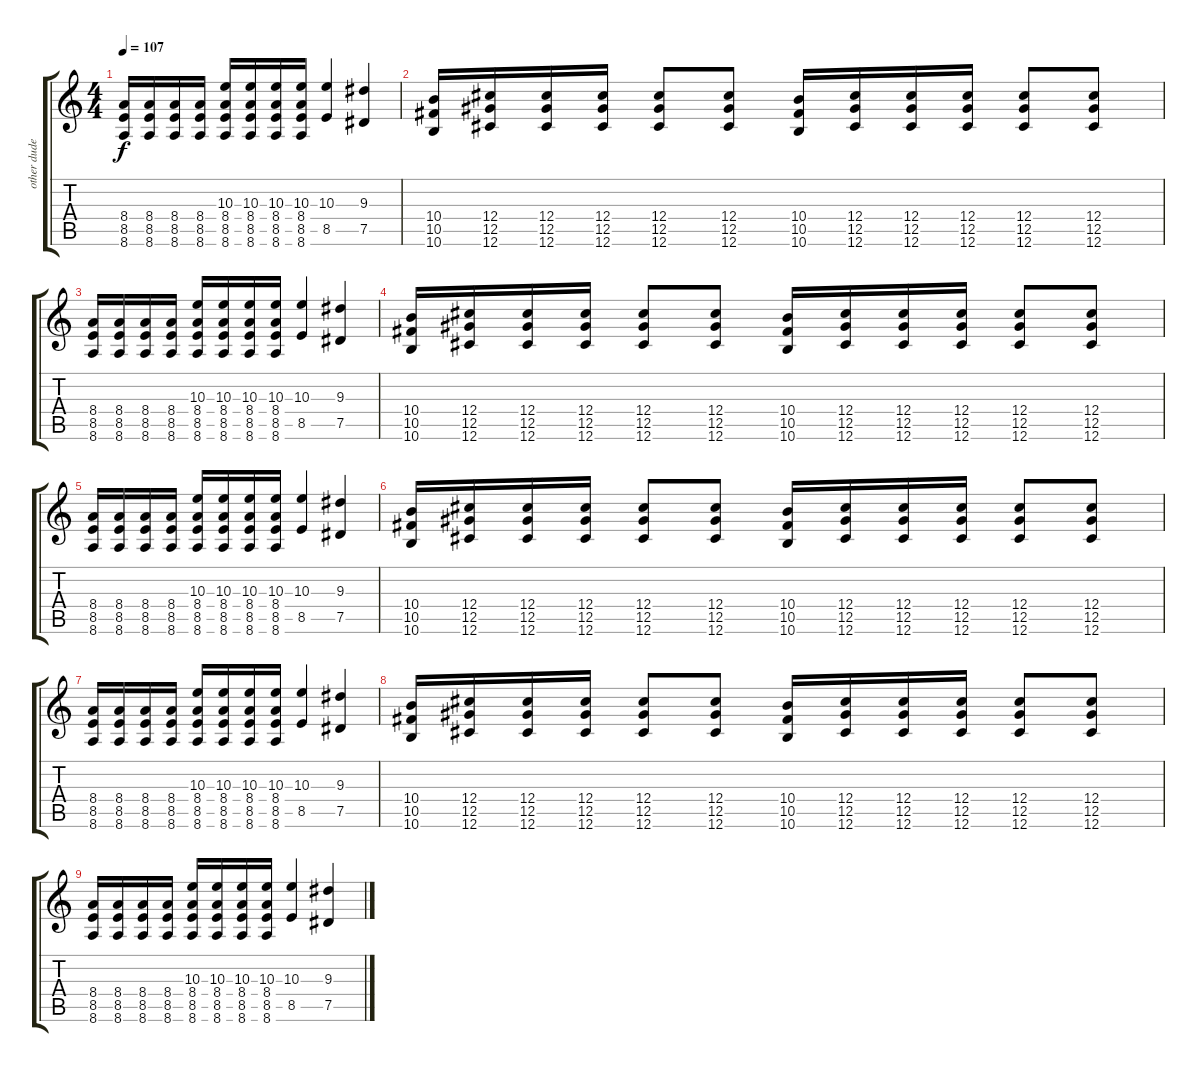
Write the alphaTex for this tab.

\track ("other dude no longer in band" "other dude") {instrument overdrivenguitar}
\staff {score tabs}
\tuning (Eb4 Bb3 Gb3 Db3 Ab2 Db2) {hide}
\ts (4 4)
\tempo 107
\clef g2
\ks c
(8.4 8.5 8.6).16{dy f} (8.4 8.5 8.6).16 (8.4 8.5 8.6).16 (8.4 8.5 8.6).16 (10.3 8.4 8.5 8.6).16 (10.3 8.4 8.5 8.6).16 (10.3 8.4 8.5 8.6).16 (10.3 8.4 8.5 8.6).16 (10.3 8.5).4 (9.3 7.5).4 |
(10.4 10.5 10.6).16 (12.4 12.5 12.6).16 (12.4 12.5 12.6).16 (12.4 12.5 12.6).16 (12.4 12.5 12.6).8 (12.4 12.5 12.6).8 (10.4 10.5 10.6).16 (12.4 12.5 12.6).16 (12.4 12.5 12.6).16 (12.4 12.5 12.6).16 (12.4 12.5 12.6).8 (12.4 12.5 12.6).8 |
(8.4 8.5 8.6).16 (8.4 8.5 8.6).16 (8.4 8.5 8.6).16 (8.4 8.5 8.6).16 (10.3 8.4 8.5 8.6).16 (10.3 8.4 8.5 8.6).16 (10.3 8.4 8.5 8.6).16 (10.3 8.4 8.5 8.6).16 (10.3 8.5).4 (9.3 7.5).4 |
(10.4 10.5 10.6).16 (12.4 12.5 12.6).16 (12.4 12.5 12.6).16 (12.4 12.5 12.6).16 (12.4 12.5 12.6).8 (12.4 12.5 12.6).8 (10.4 10.5 10.6).16 (12.4 12.5 12.6).16 (12.4 12.5 12.6).16 (12.4 12.5 12.6).16 (12.4 12.5 12.6).8 (12.4 12.5 12.6).8 |
(8.4 8.5 8.6).16 (8.4 8.5 8.6).16 (8.4 8.5 8.6).16 (8.4 8.5 8.6).16 (10.3 8.4 8.5 8.6).16 (10.3 8.4 8.5 8.6).16 (10.3 8.4 8.5 8.6).16 (10.3 8.4 8.5 8.6).16 (10.3 8.5).4 (9.3 7.5).4 |
(10.4 10.5 10.6).16 (12.4 12.5 12.6).16 (12.4 12.5 12.6).16 (12.4 12.5 12.6).16 (12.4 12.5 12.6).8 (12.4 12.5 12.6).8 (10.4 10.5 10.6).16 (12.4 12.5 12.6).16 (12.4 12.5 12.6).16 (12.4 12.5 12.6).16 (12.4 12.5 12.6).8 (12.4 12.5 12.6).8 |
(8.4 8.5 8.6).16 (8.4 8.5 8.6).16 (8.4 8.5 8.6).16 (8.4 8.5 8.6).16 (10.3 8.4 8.5 8.6).16 (10.3 8.4 8.5 8.6).16 (10.3 8.4 8.5 8.6).16 (10.3 8.4 8.5 8.6).16 (10.3 8.5).4 (9.3 7.5).4 |
(10.4 10.5 10.6).16 (12.4 12.5 12.6).16 (12.4 12.5 12.6).16 (12.4 12.5 12.6).16 (12.4 12.5 12.6).8 (12.4 12.5 12.6).8 (10.4 10.5 10.6).16 (12.4 12.5 12.6).16 (12.4 12.5 12.6).16 (12.4 12.5 12.6).16 (12.4 12.5 12.6).8 (12.4 12.5 12.6).8 |
(8.4 8.5 8.6).16 (8.4 8.5 8.6).16 (8.4 8.5 8.6).16 (8.4 8.5 8.6).16 (10.3 8.4 8.5 8.6).16 (10.3 8.4 8.5 8.6).16 (10.3 8.4 8.5 8.6).16 (10.3 8.4 8.5 8.6).16 (10.3 8.5).4 (9.3 7.5).4
